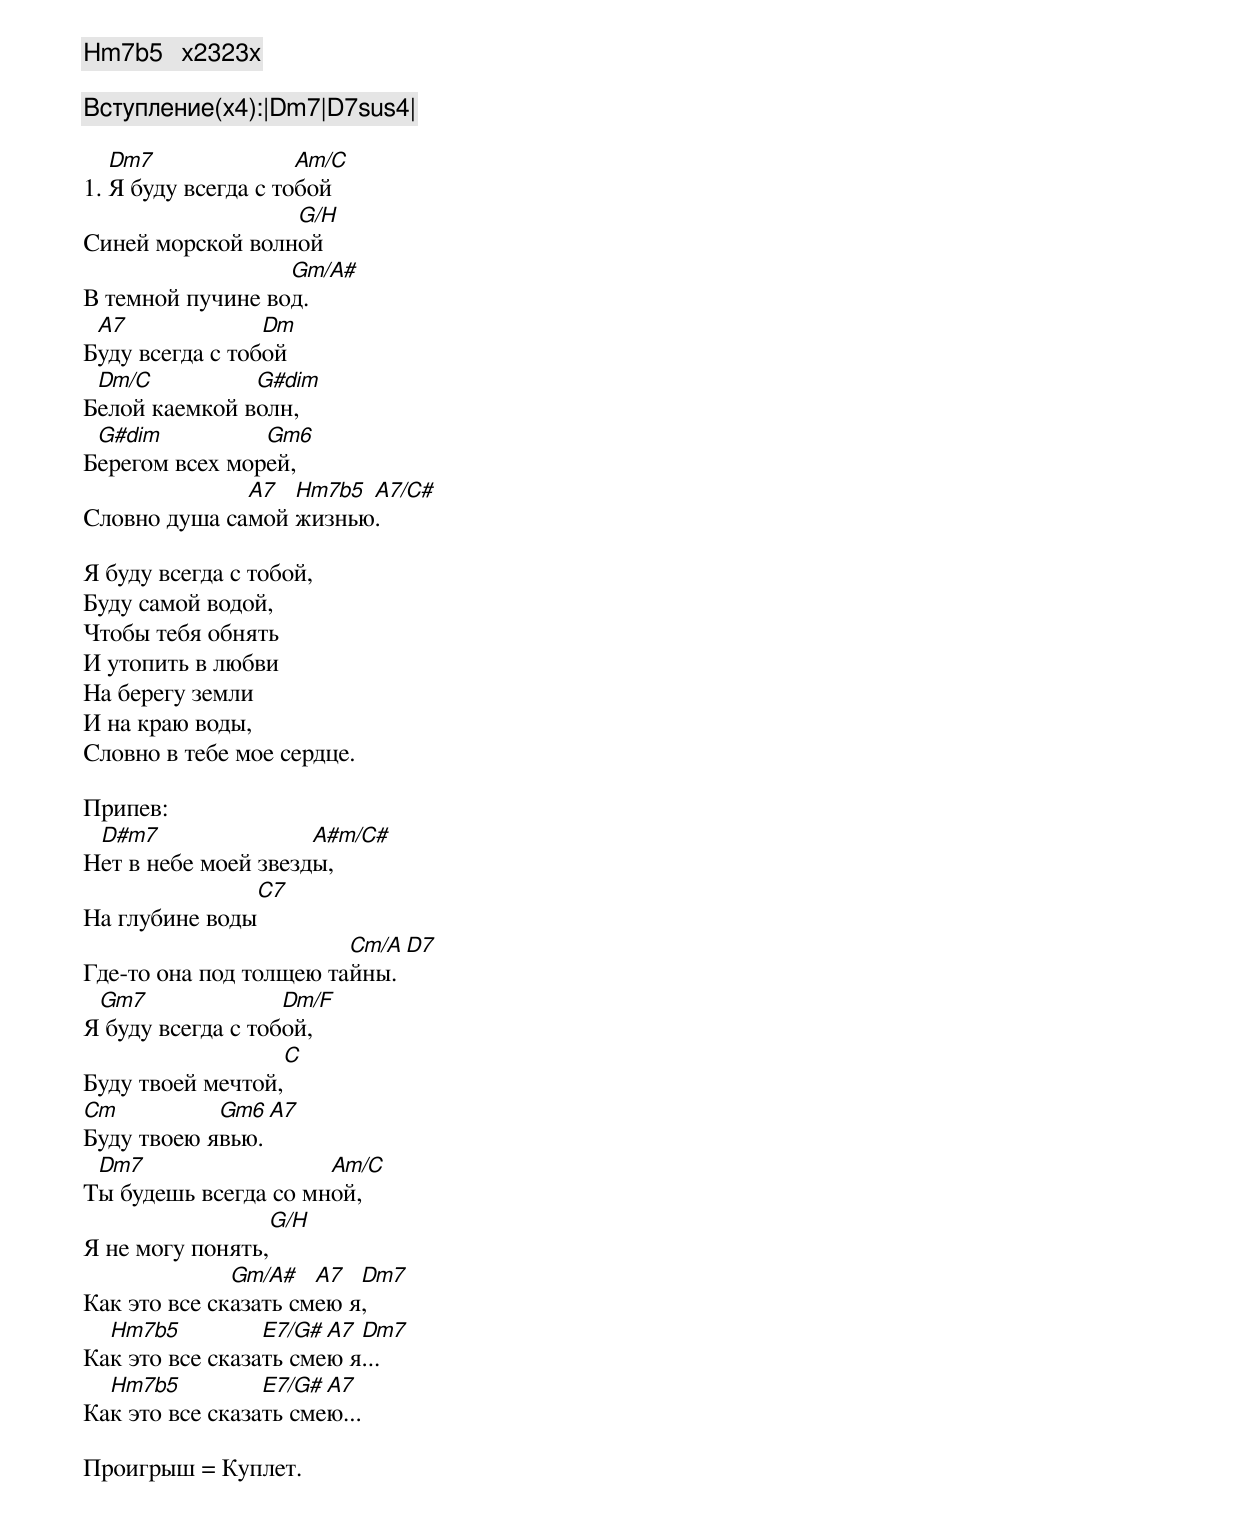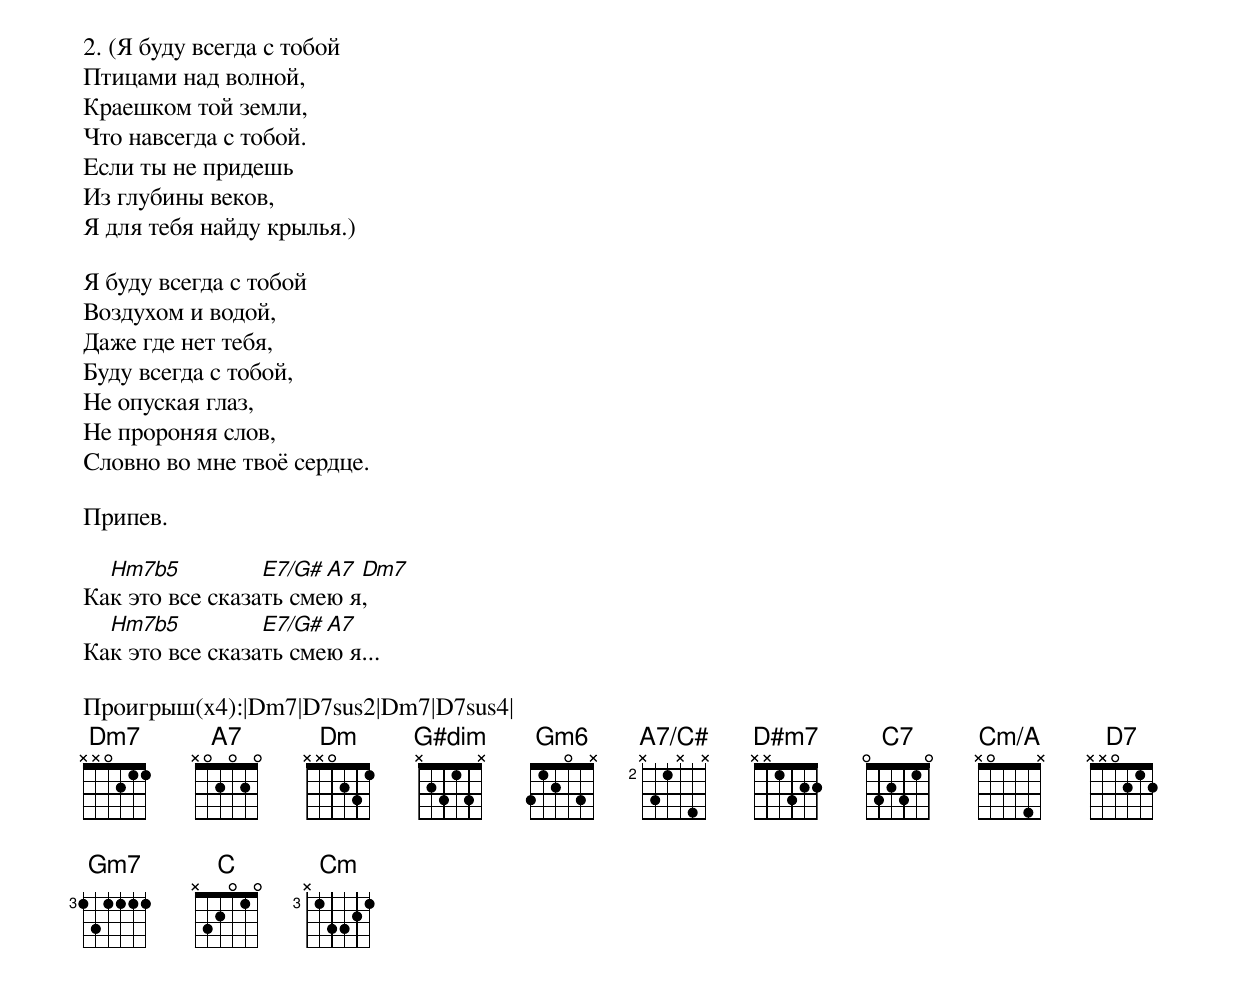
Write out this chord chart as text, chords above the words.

G#dim	x2313x
Gm6		31203x
Hm7b5	x2323x
A7/C#	x42x5x
Cm/A	x0554x

Вступление(x4):|Dm7|D7sus4|

   Dm7               Am/C
1. Я буду всегда с тобой
                  G/H
Синей морской волной
                  Gm/A#
В темной пучине вод.
 A7              Dm
Буду всегда с тобой
 Dm/C          G#dim
Белой каемкой волн,
 G#dim          Gm6
Берегом всех морей,
              A7  Hm7b5 A7/C#
Словно душа самой жизнью.

Я буду всегда с тобой,
Буду самой водой,
Чтобы тебя обнять
И утопить в любви
На берегу земли
И на краю воды,
Словно в тебе мое сердце.

Припев:
 D#m7                A#m/C#
Нет в небе моей звезды,
		      C7
На глубине воды
			Cm/A       D7
Где-то она под толщею тайны.
 Gm7               Dm/F
Я буду всегда с тобой,
		       C
Буду твоей мечтой,
Cm          Gm6  A7
Буду твоею явью.
 Dm7                  Am/C
Ты будешь всегда со мной,
		     G/H
Я не могу понять,
              Gm/A#   A7  Dm7
Как это все сказать смею я,
  Hm7b5          E7/G# A7 Dm7
Как это все сказать смею я...
  Hm7b5          E7/G# A7
Как это все сказать смею...

Проигрыш = Куплет.


2. (Я буду всегда с тобой
Птицами над волной,
Краешком той земли,
Что навсегда с тобой.
Если ты не придешь
Из глубины веков,
Я для тебя найду крылья.)

Я буду всегда с тобой
Воздухом и водой,
Даже где нет тебя,
Буду всегда с тобой,
Не опуская глаз,
Не пророняя слов,
Словно во мне твоё сердце.

Припев.

  Hm7b5          E7/G# A7 Dm7
Как это все сказать смею я,
  Hm7b5          E7/G# A7
Как это все сказать смею я...

Проигрыш(x4):|Dm7|D7sus2|Dm7|D7sus4|
